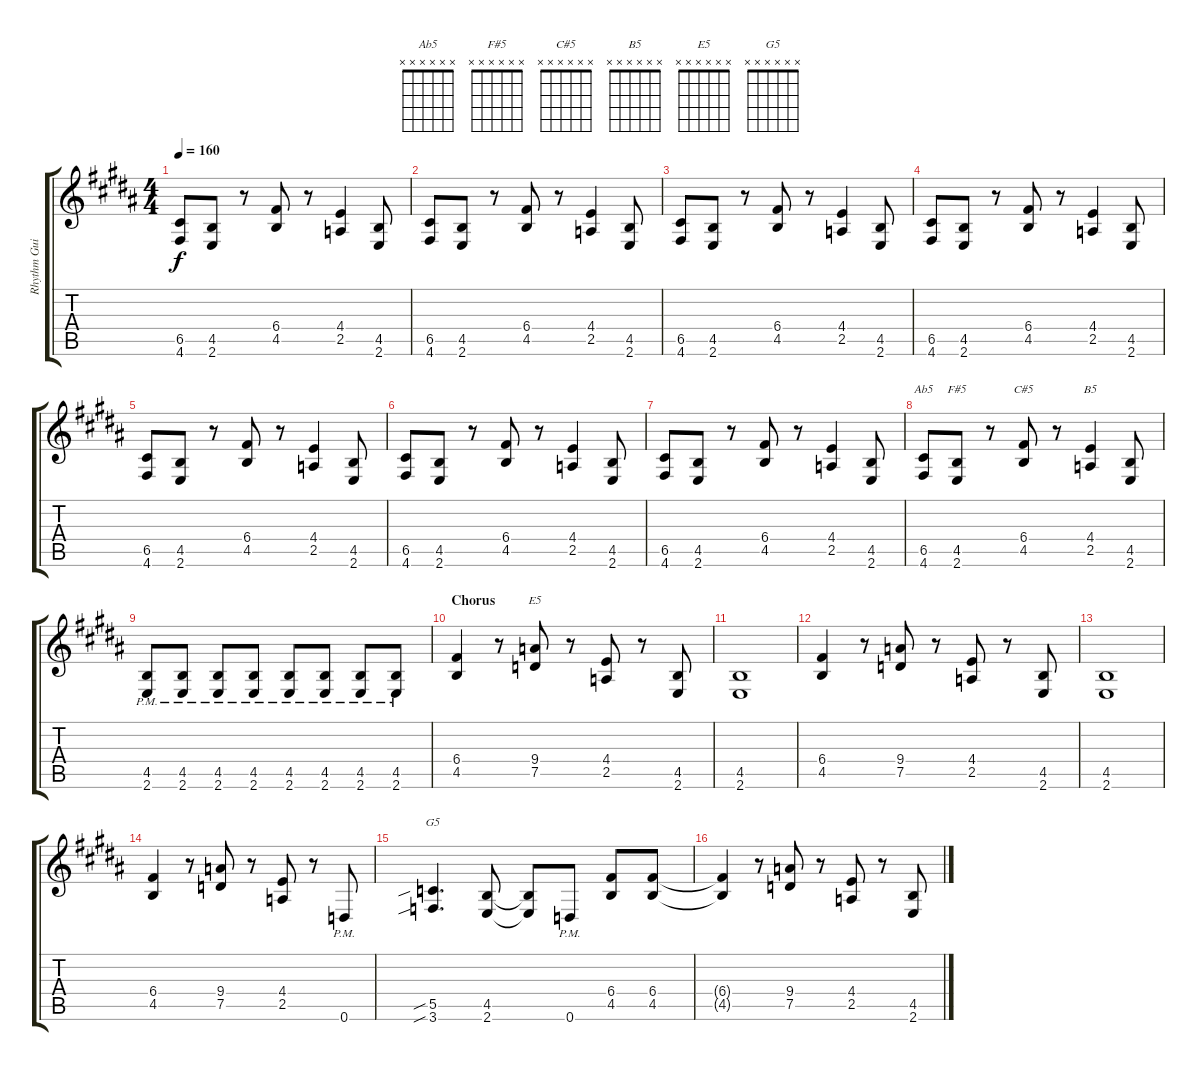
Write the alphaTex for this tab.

\track ("Rhythm Guitar 1" "Rhythm Gui") {instrument distortionguitar}
\staff {score tabs}
\tuning (D4 A3 F3 C3 G2 D2) {hide}
\chord ("Ab5" x x x x x x)
\chord ("F#5" x x x x x x)
\chord ("C#5" x x x x x x)
\chord ("B5" x x x x x x)
\chord ("E5" x x x x x x)
\chord ("G5" x x x x x x)
\ts (4 4)
\tempo 160
\clef g2
\ks g#minor
(6.5 4.6).8{dy f} (4.5 2.6).8 r.8 (6.4 4.5).8 r.8 (4.4 2.5).4 (4.5 2.6).8 |
(6.5 4.6).8 (4.5 2.6).8 r.8 (6.4 4.5).8 r.8 (4.4 2.5).4 (4.5 2.6).8 |
(6.5 4.6).8 (4.5 2.6).8 r.8 (6.4 4.5).8 r.8 (4.4 2.5).4 (4.5 2.6).8 |
(6.5 4.6).8 (4.5 2.6).8 r.8 (6.4 4.5).8 r.8 (4.4 2.5).4 (4.5 2.6).8 |
(6.5 4.6).8 (4.5 2.6).8 r.8 (6.4 4.5).8 r.8 (4.4 2.5).4 (4.5 2.6).8 |
(6.5 4.6).8 (4.5 2.6).8 r.8 (6.4 4.5).8 r.8 (4.4 2.5).4 (4.5 2.6).8 |
(6.5 4.6).8 (4.5 2.6).8 r.8 (6.4 4.5).8 r.8 (4.4 2.5).4 (4.5 2.6).8 |
(6.5 4.6).8{ch "Ab5"} (4.5 2.6).8{ch "F#5"} r.8 (6.4 4.5).8{ch "C#5"} r.8 (4.4 2.5).4{ch "B5"} (4.5 2.6).8 |
(4.5{pm} 2.6{pm}).8 (4.5{pm} 2.6{pm}).8 (4.5{pm} 2.6{pm}).8 (4.5{pm} 2.6{pm}).8 (4.5{pm} 2.6{pm}).8 (4.5{pm} 2.6{pm}).8 (4.5{pm} 2.6{pm}).8 (4.5{pm} 2.6{pm}).8 |
\section ("" "Chorus")
(6.4 4.5).4 r.8 (9.4 7.5).8{ch "E5"} r.8 (4.4 2.5).8 r.8 (4.5 2.6).8 |
(4.5 2.6).1 |
(6.4 4.5).4 r.8 (9.4 7.5).8 r.8 (4.4 2.5).8 r.8 (4.5 2.6).8 |
(4.5 2.6).1 |
(6.4 4.5).4 r.8 (9.4 7.5).8 r.8 (4.4 2.5).8 r.8 0.6{pm}.8 |
(5.5{sib} 3.6{sib}).4{d ch "G5"} (4.5 2.6).8 (4.5{t} 2.6{t}).8 0.6{pm}.8 (6.4 4.5).8 (6.4 4.5).8 |
(6.4{t} 4.5{t}).4 r.8 (9.4 7.5).8 r.8 (4.4 2.5).8 r.8 (4.5 2.6).8
